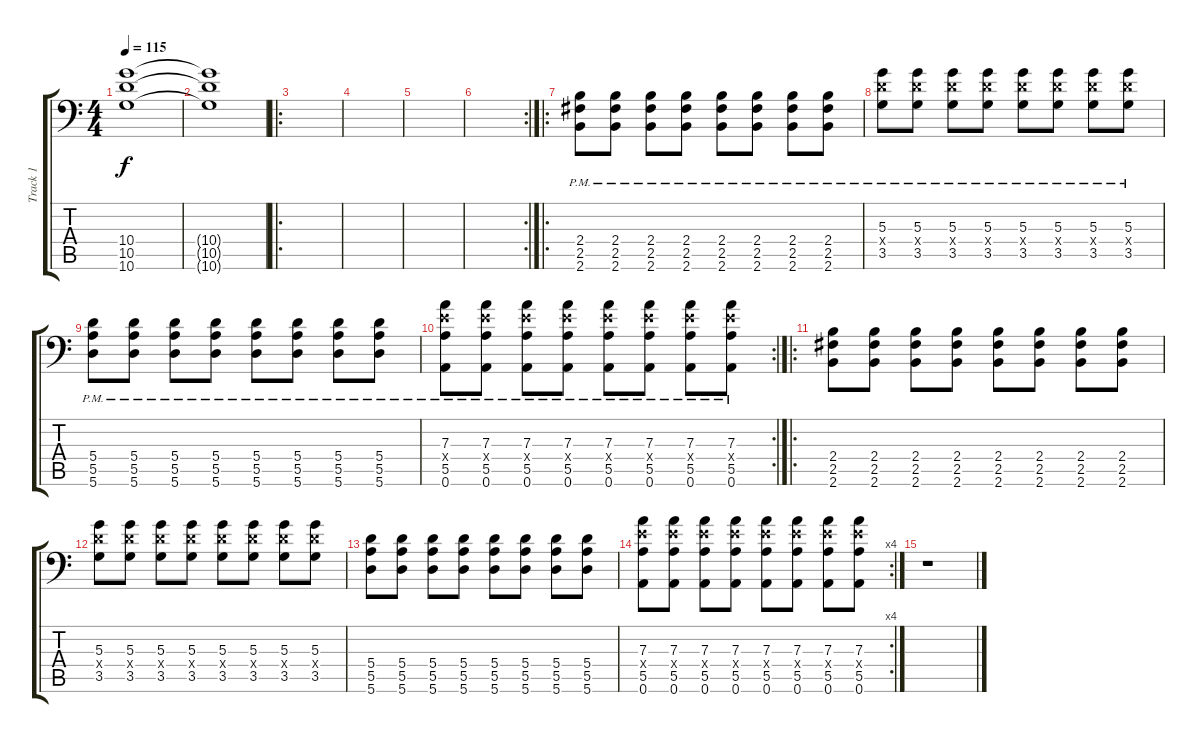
\track ("Track 1" "Track 1") {instrument distortionguitar}
\staff {score tabs}
\tuning (B3 Gb3 D3 A2 E2 A1) {hide}
\ts (4 4)
\tempo 115
\clef f4
\ks c
(10.4 10.5 10.6).1{dy f} |
(10.4{t} 10.5{t} 10.6{t}).1 |
\ro
|
|
|
\rc 2
|
\ro
(2.4{pm} 2.5{pm} 2.6{pm}).8 (2.4{pm} 2.5{pm} 2.6{pm}).8 (2.4{pm} 2.5{pm} 2.6{pm}).8 (2.4{pm} 2.5{pm} 2.6{pm}).8 (2.4{pm} 2.5{pm} 2.6{pm}).8 (2.4{pm} 2.5{pm} 2.6{pm}).8 (2.4{pm} 2.5{pm} 2.6{pm}).8 (2.4{pm} 2.5{pm} 2.6{pm}).8 |
(5.3{pm} 5.4{x} 3.5{pm}).8 (5.3{pm} 5.4{x} 3.5{pm}).8 (5.3{pm} 5.4{x} 3.5{pm}).8 (5.3{pm} 5.4{x} 3.5{pm}).8 (5.3{pm} 5.4{x} 3.5{pm}).8 (5.3{pm} 5.4{x} 3.5{pm}).8 (5.3{pm} 5.4{x} 3.5{pm}).8 (5.3{pm} 5.4{x} 3.5{pm}).8 |
(5.4{pm} 5.5{pm} 5.6{pm}).8 (5.4{pm} 5.5{pm} 5.6{pm}).8 (5.4{pm} 5.5{pm} 5.6{pm}).8 (5.4{pm} 5.5{pm} 5.6{pm}).8 (5.4{pm} 5.5{pm} 5.6{pm}).8 (5.4{pm} 5.5{pm} 5.6{pm}).8 (5.4{pm} 5.5{pm} 5.6{pm}).8 (5.4{pm} 5.5{pm} 5.6{pm}).8 |
\rc 2
(7.3{pm} 7.4{x} 5.5{pm} 0.6{pm}).8 (7.3{pm} 7.4{x} 5.5{pm} 0.6{pm}).8 (7.3{pm} 7.4{x} 5.5{pm} 0.6{pm}).8 (7.3{pm} 7.4{x} 5.5{pm} 0.6{pm}).8 (7.3{pm} 7.4{x} 5.5{pm} 0.6{pm}).8 (7.3{pm} 7.4{x} 5.5{pm} 0.6{pm}).8 (7.3{pm} 7.4{x} 5.5{pm} 0.6{pm}).8 (7.3{pm} 7.4{x} 5.5{pm} 0.6{pm}).8 |
\ro
(2.4 2.5 2.6).8 (2.4 2.5 2.6).8 (2.4 2.5 2.6).8 (2.4 2.5 2.6).8 (2.4 2.5 2.6).8 (2.4 2.5 2.6).8 (2.4 2.5 2.6).8 (2.4 2.5 2.6).8 |
(5.3 5.4{x} 3.5).8 (5.3 5.4{x} 3.5).8 (5.3 5.4{x} 3.5).8 (5.3 5.4{x} 3.5).8 (5.3 5.4{x} 3.5).8 (5.3 5.4{x} 3.5).8 (5.3 5.4{x} 3.5).8 (5.3 5.4{x} 3.5).8 |
(5.4 5.5 5.6).8 (5.4 5.5 5.6).8 (5.4 5.5 5.6).8 (5.4 5.5 5.6).8 (5.4 5.5 5.6).8 (5.4 5.5 5.6).8 (5.4 5.5 5.6).8 (5.4 5.5 5.6).8 |
\rc 4
(7.3 7.4{x} 5.5 0.6).8 (7.3 7.4{x} 5.5 0.6).8 (7.3 7.4{x} 5.5 0.6).8 (7.3 7.4{x} 5.5 0.6).8 (7.3 7.4{x} 5.5 0.6).8 (7.3 7.4{x} 5.5 0.6).8 (7.3 7.4{x} 5.5 0.6).8 (7.3 7.4{x} 5.5 0.6).8 |
r.1
